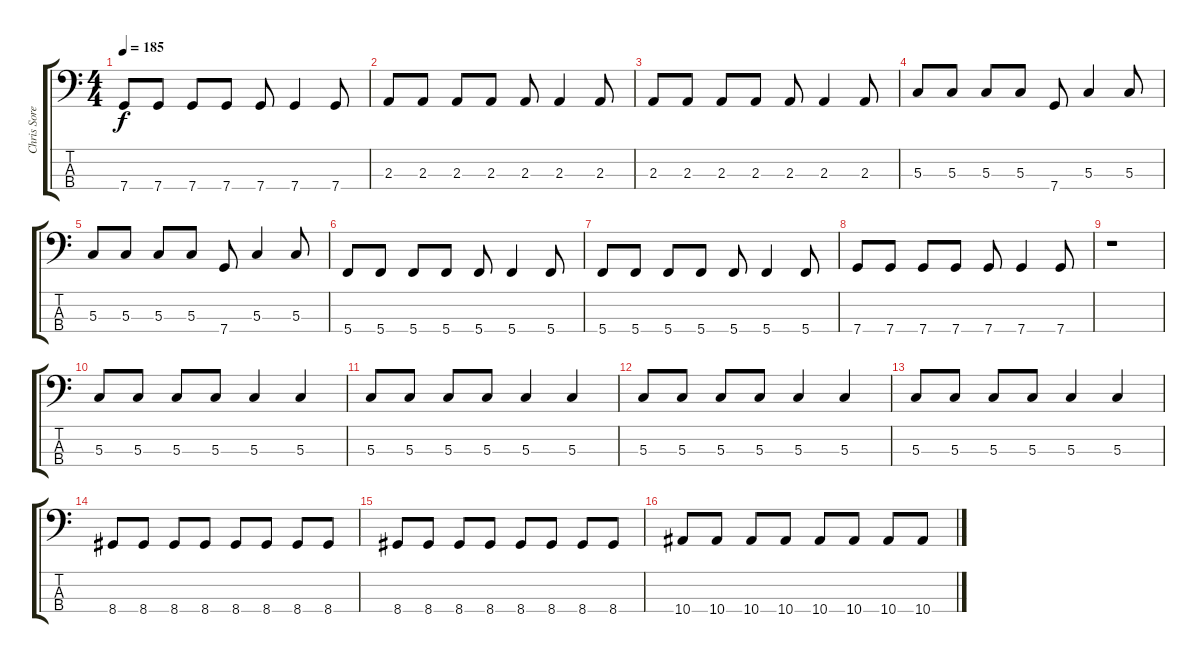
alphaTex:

\track ("Chris Sorenson" "Chris Sore") {instrument electricbasspick}
\staff {score tabs}
\tuning (F2 C2 G1 C1) {hide}
\ts (4 4)
\tempo 185
\clef f4
\ks c
7.4.8{dy f} 7.4.8 7.4.8 7.4.8 7.4.8 7.4.4 7.4.8 |
2.3.8 2.3.8 2.3.8 2.3.8 2.3.8 2.3.4 2.3.8 |
2.3.8 2.3.8 2.3.8 2.3.8 2.3.8 2.3.4 2.3.8 |
5.3.8 5.3.8 5.3.8 5.3.8 7.4.8 5.3.4 5.3.8 |
5.3.8 5.3.8 5.3.8 5.3.8 7.4.8 5.3.4 5.3.8 |
5.4.8 5.4.8 5.4.8 5.4.8 5.4.8 5.4.4 5.4.8 |
5.4.8 5.4.8 5.4.8 5.4.8 5.4.8 5.4.4 5.4.8 |
7.4.8 7.4.8 7.4.8 7.4.8 7.4.8 7.4.4 7.4.8 |
r.1 |
5.3.8 5.3.8 5.3.8 5.3.8 5.3.4 5.3.4 |
5.3.8 5.3.8 5.3.8 5.3.8 5.3.4 5.3.4 |
5.3.8 5.3.8 5.3.8 5.3.8 5.3.4 5.3.4 |
5.3.8 5.3.8 5.3.8 5.3.8 5.3.4 5.3.4 |
8.4.8 8.4.8 8.4.8 8.4.8 8.4.8 8.4.8 8.4.8 8.4.8 |
8.4.8 8.4.8 8.4.8 8.4.8 8.4.8 8.4.8 8.4.8 8.4.8 |
10.4.8 10.4.8 10.4.8 10.4.8 10.4.8 10.4.8 10.4.8 10.4.8
